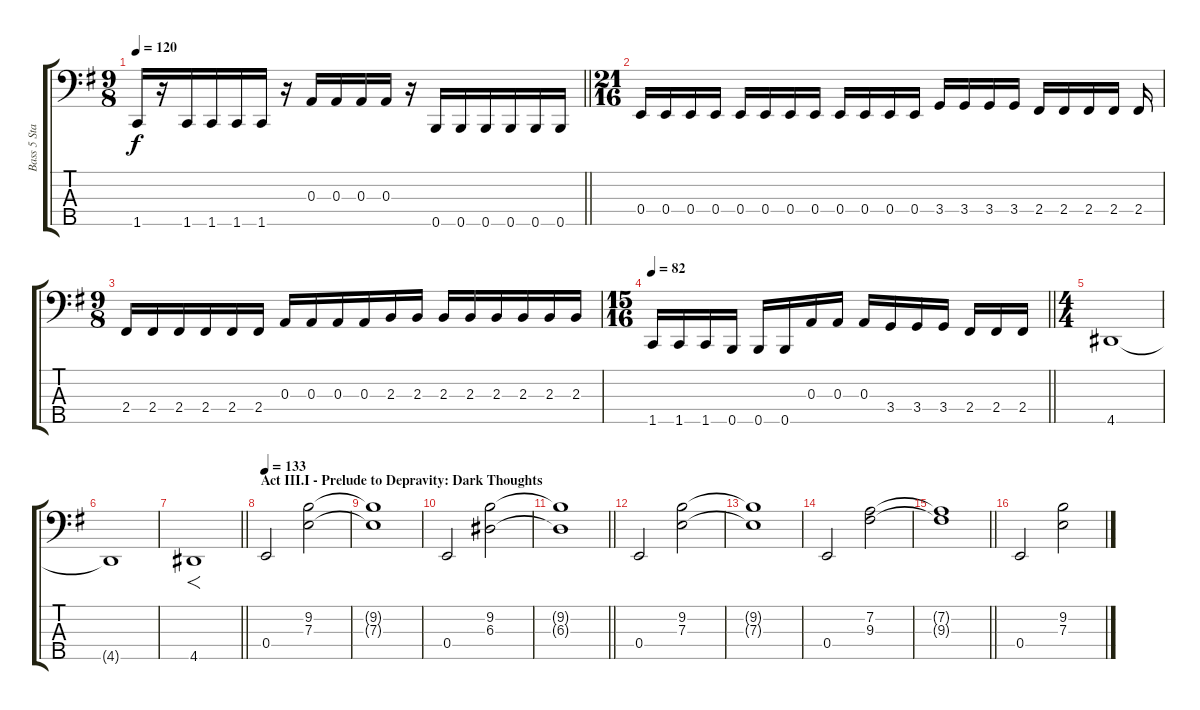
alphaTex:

\track ("Bass 5 Standard" "Bass 5 Sta") {instrument electricbassfinger}
\staff {score tabs}
\tuning (G2 D2 A1 E1 B0) {hide}
\ts (9 8)
\tempo 120
\clef f4
\barLineRight lightlight
\ks eminor
1.5.16{dy f} r.16 1.5.16 1.5.16 1.5.16 1.5.16 r.16 0.3.16 0.3.16 0.3.16 0.3.16 r.16 0.5.16 0.5.16 0.5.16 0.5.16 0.5.16 0.5.16 |
\ts (21 16)
0.4.16 0.4.16 0.4.16 0.4.16 0.4.16 0.4.16 0.4.16 0.4.16 0.4.16 0.4.16 0.4.16 0.4.16 3.4.16 3.4.16 3.4.16 3.4.16 2.4.16 2.4.16 2.4.16 2.4.16 2.4.16 |
\ts (9 8)
2.4.16 2.4.16 2.4.16 2.4.16 2.4.16 2.4.16 0.3.16 0.3.16 0.3.16 0.3.16 2.3.16 2.3.16 2.3.16 2.3.16 2.3.16 2.3.16 2.3.16 2.3.16 |
\ts (15 16)
\tempo 82
\barLineRight lightlight
1.5.16 1.5.16 1.5.16 0.5.16 0.5.16 0.5.16 0.3.16 0.3.16 0.3.16 3.4.16 3.4.16 3.4.16 2.4.16 2.4.16 2.4.16 |
\ts (4 4)
4.5.1 |
4.5{t}.1 |
\barLineRight lightlight
4.5.1{f} |
\section ("" "Act III.I - Prelude to Depravity: Dark Thoughts")
\tempo 133
0.4.2 (9.2 7.3).2 |
(9.2{t} 7.3{t}).1 |
0.4.2 (9.2 6.3).2 |
\barLineRight lightlight
(9.2{t} 6.3{t}).1 |
0.4.2 (9.2 7.3).2 |
(9.2{t} 7.3{t}).1 |
0.4.2 (7.2 9.3).2 |
\barLineRight lightlight
(7.2{t} 9.3{t}).1 |
0.4.2 (9.2 7.3).2
